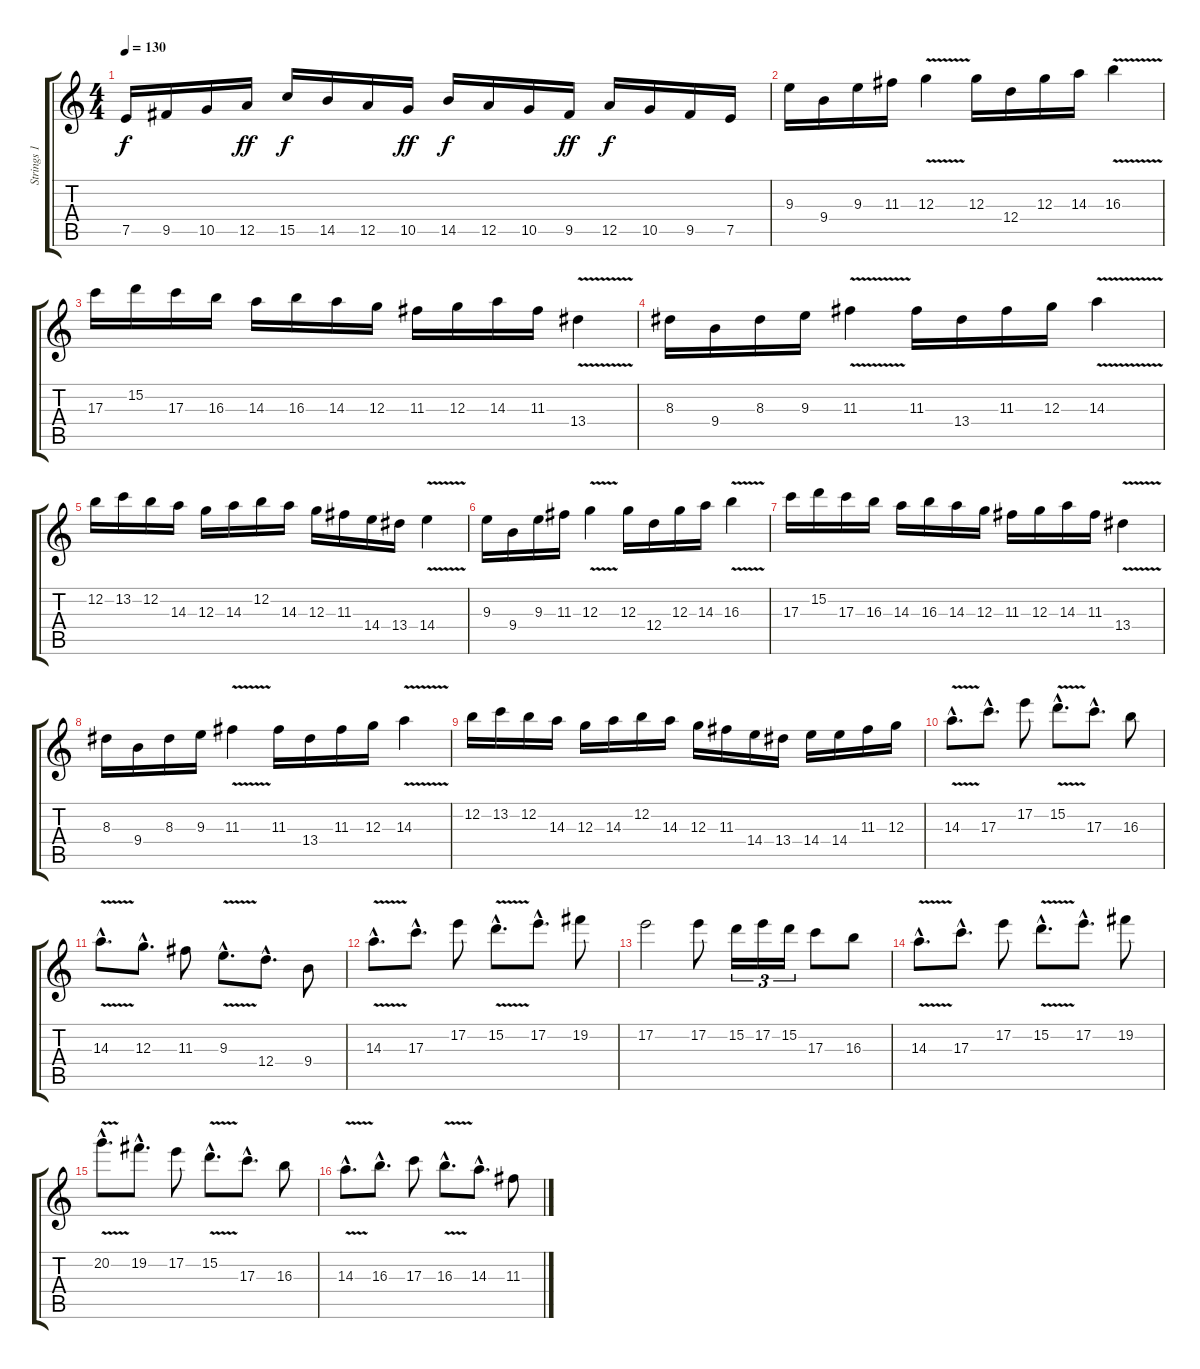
\track ("Strings 1" "Strings 1") {instrument stringensemble1}
\staff {score tabs}
\tuning (E5 B4 G4 D4 A3 E3) {hide}
\ts (4 4)
\tempo 130
\clef g2
\ks c
7.5.16{dy f} 9.5.16 10.5.16 12.5.16{dy ff} 15.5.16{dy f} 14.5.16 12.5.16 10.5.16{dy ff} 14.5.16{dy f} 12.5.16 10.5.16 9.5.16{dy ff} 12.5.16{dy f} 10.5.16 9.5.16 7.5.16 |
9.3.16 9.4.16 9.3.16 11.3.16 12.3{v}.4 12.3.16 12.4.16 12.3.16 14.3.16 16.3{v}.4 |
17.3.16 15.2.16 17.3.16 16.3.16 14.3.16 16.3.16 14.3.16 12.3.16 11.3.16 12.3.16 14.3.16 11.3.16 13.4{v}.4 |
8.3.16 9.4.16 8.3.16 9.3.16 11.3{v}.4 11.3.16 13.4.16 11.3.16 12.3.16 14.3{v}.4 |
12.2.16 13.2.16 12.2.16 14.3.16 12.3.16 14.3.16 12.2.16 14.3.16 12.3.16 11.3.16 14.4.16 13.4.16 14.4{v}.4 |
9.3.16 9.4.16 9.3.16 11.3.16 12.3{v}.4 12.3.16 12.4.16 12.3.16 14.3.16 16.3{v}.4 |
17.3.16 15.2.16 17.3.16 16.3.16 14.3.16 16.3.16 14.3.16 12.3.16 11.3.16 12.3.16 14.3.16 11.3.16 13.4{v}.4 |
8.3.16 9.4.16 8.3.16 9.3.16 11.3{v}.4 11.3.16 13.4.16 11.3.16 12.3.16 14.3{v}.4 |
12.2.16 13.2.16 12.2.16 14.3.16 12.3.16 14.3.16 12.2.16 14.3.16 12.3.16 11.3.16 14.4.16 13.4.16 14.4.16 14.4.16 11.3.16 12.3.16 |
14.3{v hac}.8{d} 17.3{hac}.8{d} 17.2.8 15.2{v hac}.8{d} 17.3{hac}.8{d} 16.3.8 |
14.3{v hac}.8{d} 12.3{hac}.8{d} 11.3.8 9.3{v hac}.8{d} 12.4{hac}.8{d} 9.4.8 |
14.3{v hac}.8{d} 17.3{hac}.8{d} 17.2.8 15.2{v hac}.8{d} 17.2{hac}.8{d} 19.2.8 |
17.2.2 17.2.8 15.2.16{tu (3 2)} 17.2.16{tu (3 2)} 15.2.16{tu (3 2)} 17.3.8 16.3.8 |
14.3{v hac}.8{d} 17.3{hac}.8{d} 17.2.8 15.2{v hac}.8{d} 17.2{hac}.8{d} 19.2.8 |
20.2{v hac}.8{d} 19.2{hac}.8{d} 17.2.8 15.2{v hac}.8{d} 17.3{hac}.8{d} 16.3.8 |
14.3{v hac}.8{d} 16.3{hac}.8{d} 17.3.8 16.3{v hac}.8{d} 14.3{hac}.8{d} 11.3.8
